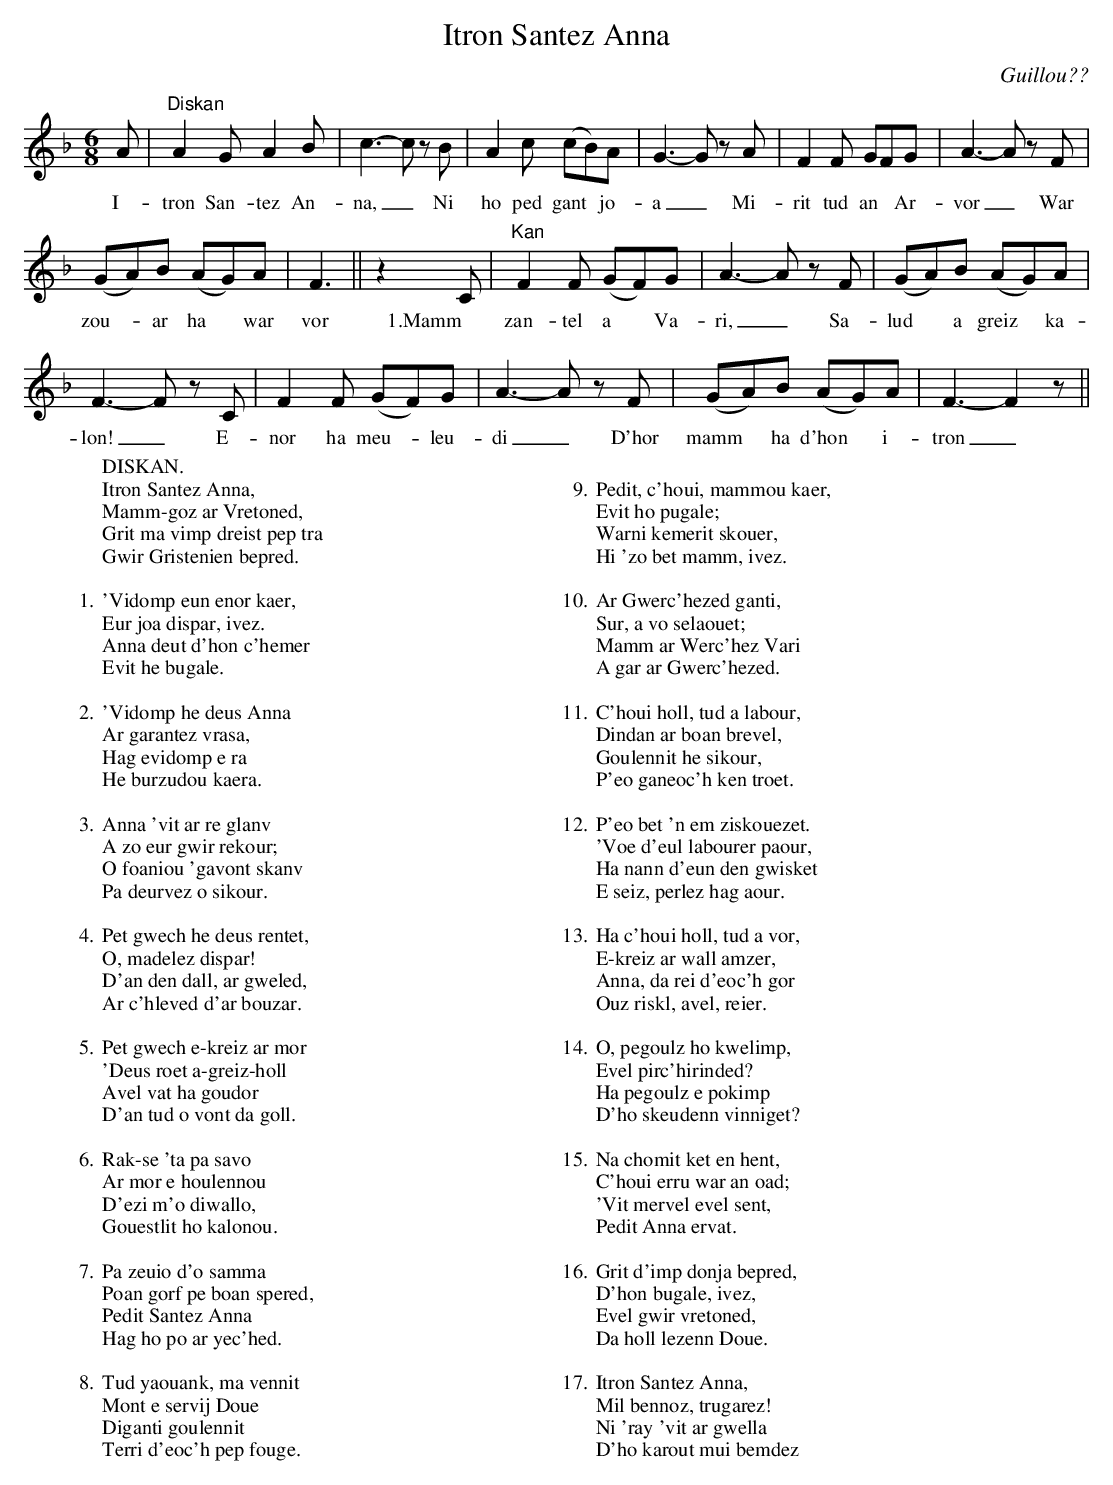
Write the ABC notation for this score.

X:1
T:Itron Santez Anna
C:Guillou??
M:6/8
W:     DISKAN.
W:Itron Santez Anna,
W:Mamm-goz ar Vretoned,
W:Grit ma vimp dreist pep tra
W:Gwir Gristenien bepred.
W:
W:1.'Vidomp eun enor kaer,
W:Eur joa dispar, ivez.
W:Anna deut d'hon c'hemer
W:Evit he bugale.
W:
W:2.'Vidomp he deus Anna
W:Ar garantez vrasa,
W:Hag evidomp e ra
W:He burzudou kaera.
W:
W:3.Anna 'vit ar re glanv
W:A zo eur gwir rekour;
W:O foaniou 'gavont skanv
W:Pa deurvez o sikour.
W:
W:4.Pet gwech he deus rentet,
W:O, madelez dispar!
W:D'an den dall, ar gweled,
W:Ar c'hleved d'ar bouzar.
W:
W:5.Pet gwech e-kreiz ar mor
W:'Deus roet a-greiz-holl
W:Avel vat ha goudor
W:D'an tud o vont da goll.
W:
W:6.Rak-se 'ta pa savo
W:Ar mor e houlennou
W:D'ezi m'o diwallo,
W:Gouestlit ho kalonou.
W:
W:7.Pa zeuio d'o samma
W:Poan gorf pe boan spered,
W:Pedit Santez Anna
W:Hag ho po ar yec'hed.
W:
W:8.Tud yaouank, ma vennit
W:Mont e servij Doue
W:Diganti goulennit
W:Terri d'eoc'h pep fouge.
W:
W:
W:9.Pedit, c'houi, mammou kaer,
W:Evit ho pugale;
W:Warni kemerit skouer,
W:Hi 'zo bet mamm, ivez.
W:
W:10.Ar Gwerc'hezed ganti,
W:Sur, a vo selaouet;
W:Mamm ar Werc'hez Vari
W:A gar ar Gwerc'hezed.
W:
W:11.C'houi holl, tud a labour,
W:Dindan ar boan brevel,
W:Goulennit he sikour,
W:P'eo ganeoc'h ken troet.
W:
W:12.P'eo bet 'n em ziskouezet.
W:'Voe d'eul labourer paour,
W:Ha nann d'eun den gwisket
W:E seiz, perlez hag aour.
W:
W:13.Ha c'houi holl, tud a vor,
W:E-kreiz ar wall amzer,
W:Anna, da rei d'eoc'h gor
W:Ouz riskl, avel, reier.
W:
W:14.O, pegoulz ho kwelimp,
W:Evel pirc'hirinded?
W:Ha pegoulz e pokimp
W:D'ho skeudenn vinniget?
W:
W:15.Na chomit ket en hent,
W:C'houi erru war an oad;
W:'Vit mervel evel sent,
W:Pedit Anna ervat.
W:
W:16.Grit d'imp donja bepred,
W:D'hon bugale, ivez,
W:Evel gwir vretoned,
W:Da holl lezenn Doue.
W:
W:17.Itron Santez Anna,
W:Mil bennoz, trugarez!
W:Ni 'ray 'vit ar gwella
W:D'ho karout mui bemdez
K:F
A |"Diskan"A2G A2B |c3- cz B|A2c (cB)A |G3- Gz A|F2F GFG |A3- Az F |
w:I-|tron San-tez An-|na,_Ni|ho ped gant*jo-|a_Mi-|rit tud an*Ar-|vor_War|
(GA)B (AG)A |F3 ||z2C |"Kan"F2F (GF)G |A3- Az F|(GA)B (AG)A |
w:zou-*ar ha*war|vor|1.Mamm|zan-tel a*Va-|ri,_Sa-|lud*a greiz*ka-|
F3- Fz C |F2F (GF)G |A3- Az F |(GA)B (AG)A |F3- F2z||
w:lon!_E-|nor ha meu-*leu-|di_D'hor|mamm*ha d'hon*i-|tron_|
